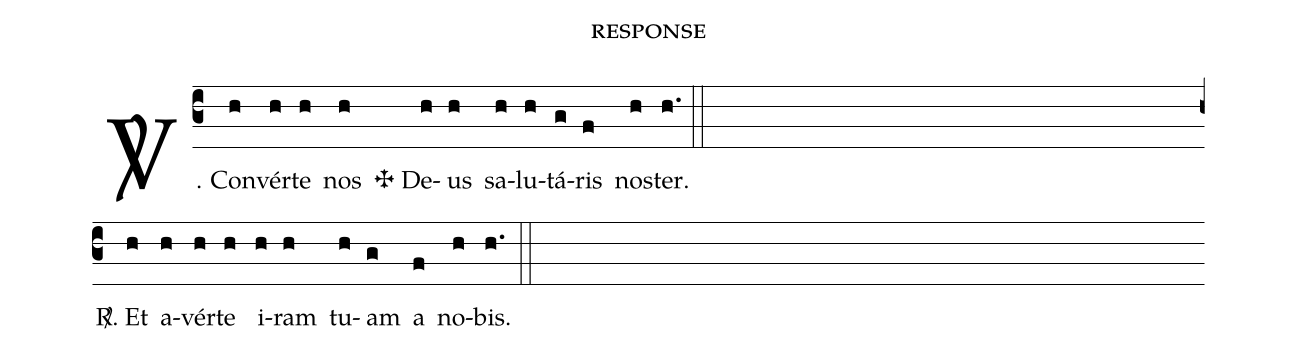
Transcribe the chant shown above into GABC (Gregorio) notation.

name: response;
%%
(c3) <sp>V/</sp>. Con(h)vér(h)te(h) nos(h) <v>{\grealtcross}</v> De(h)us(h)
    sa(h)lu(h)tá(g)ris(f) nos(h)ter.(h.) (::) (Z)
<sp>R/</sp>. Et(h) a(h)vér(h)te(h) i(h)ram(h) tu(h)am(g) a(f) no(h)bis.(h.) (::)
